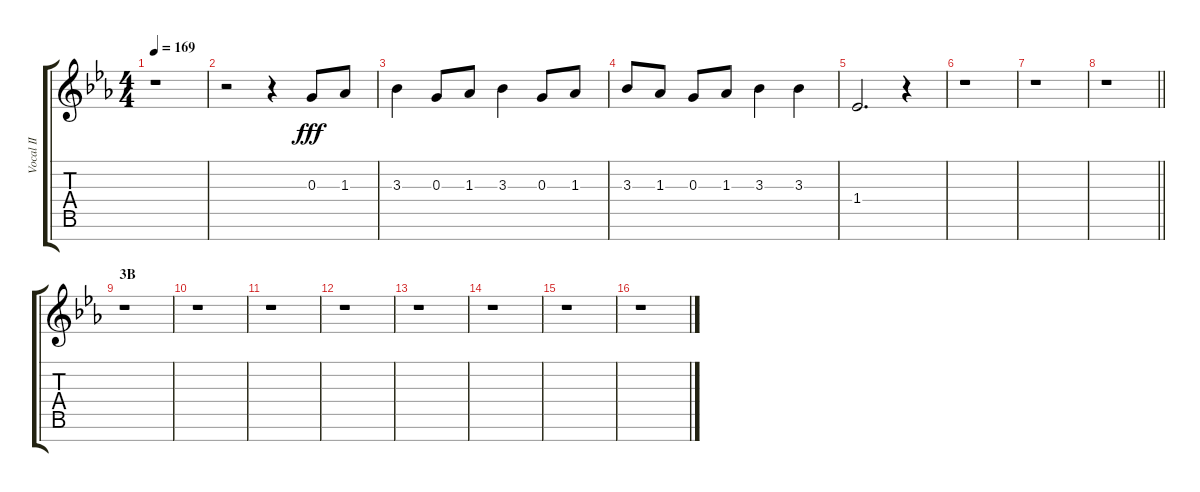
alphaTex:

\track ("Vocal II" "Vocal II") {instrument voiceoohs}
\staff {score tabs}
\tuning (E5 B4 G4 D4 A3 E3 B2) {hide}
\ts (4 4)
\tempo 169
\clef g2
\ks eb
r.1{dy f} |
r.2 r.4 0.3.8{dy fff} 1.3.8 |
3.3.4 0.3.8 1.3.8 3.3.4 0.3.8 1.3.8 |
3.3.8 1.3.8 0.3.8 1.3.8 3.3.4 3.3.4 |
1.4.2{d} r.4 |
r.1 |
r.1 |
\barLineRight lightlight
r.1 |
\section ("" "3B")
r.1 |
r.1 |
r.1 |
r.1 |
r.1 |
r.1 |
r.1 |
r.1
